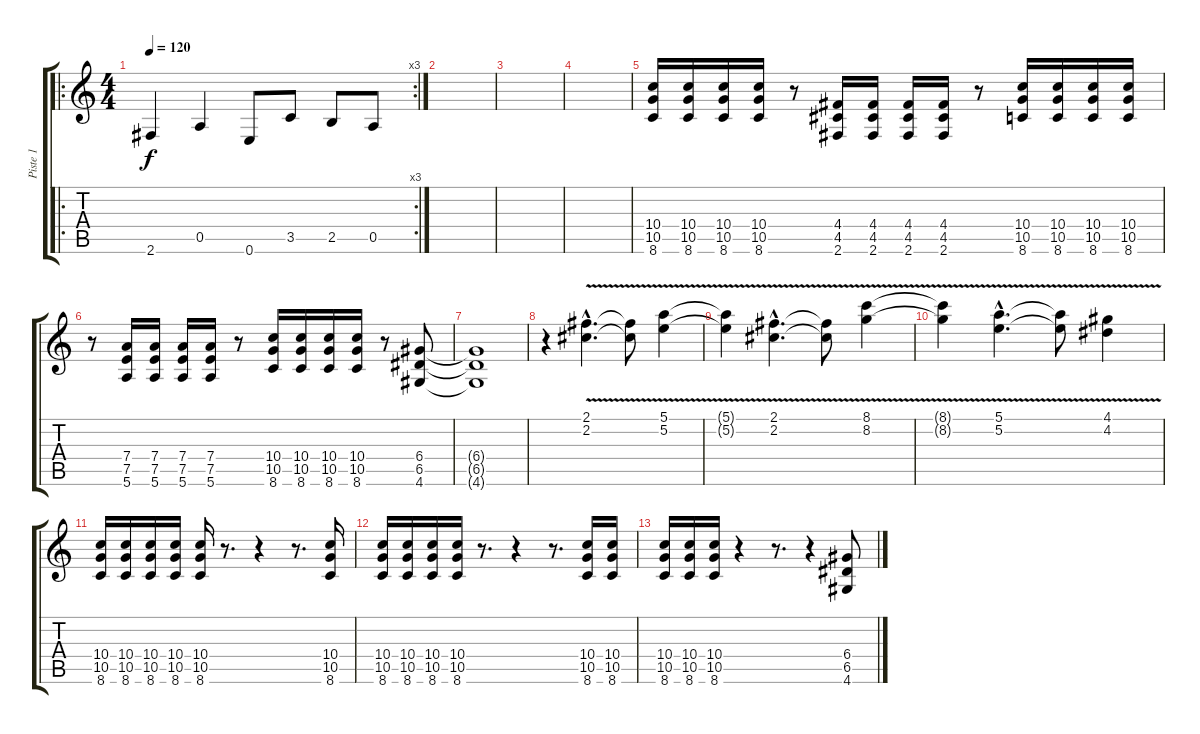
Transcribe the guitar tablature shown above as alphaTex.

\track ("Piste 1" "Piste 1") {instrument distortionguitar}
\staff {score tabs}
\tuning (E4 B3 G3 D3 A2 E2) {hide}
\ro
\rc 3
\ts (4 4)
\tempo 120
\clef g2
\ks c
2.6.4{dy f} 0.5.4 0.6.8 3.5.8 2.5.8 0.5.8 |
|
|
|
(10.4 10.5 8.6).16 (10.4 10.5 8.6).16 (10.4 10.5 8.6).16 (10.4 10.5 8.6).16 r.8 (4.4 4.5 2.6).16 (4.4 4.5 2.6).16 (4.4 4.5 2.6).16 (4.4 4.5 2.6).16 r.8 (10.4 10.5 8.6).16 (10.4 10.5 8.6).16 (10.4 10.5 8.6).16 (10.4 10.5 8.6).16 |
r.8 (7.4 7.5 5.6).16 (7.4 7.5 5.6).16 (7.4 7.5 5.6).16 (7.4 7.5 5.6).16 r.8 (10.4 10.5 8.6).16 (10.4 10.5 8.6).16 (10.4 10.5 8.6).16 (10.4 10.5 8.6).16 r.8 (6.4 6.5 4.6).8 |
(6.4{t} 6.5{t} 4.6{t}).1 |
r.4 (2.1{v hac} 2.2{v hac}).4{d} (2.1{t} 2.2{t}).8 (5.1{v} 5.2{v}).4 |
(5.1{t} 5.2{t}).4 (2.1{v hac} 2.2{v hac}).4{d} (2.1{t} 2.2{t}).8 (8.1{v} 8.2{v}).4 |
(8.1{t} 8.2{t}).4 (5.1{v hac} 5.2{v hac}).4{d} (5.1{t} 5.2{t}).8 (4.1{v} 4.2{v}).4 |
(10.4 10.5 8.6).16 (10.4 10.5 8.6).16 (10.4 10.5 8.6).16 (10.4 10.5 8.6).16 (10.4 10.5 8.6).16 r.8{d} r.4 r.8{d} (10.4 10.5 8.6).16 |
(10.4 10.5 8.6).16 (10.4 10.5 8.6).16 (10.4 10.5 8.6).16 (10.4 10.5 8.6).16 r.8{d} r.4 r.8{d} (10.4 10.5 8.6).16 (10.4 10.5 8.6).16 |
(10.4 10.5 8.6).16 (10.4 10.5 8.6).16 (10.4 10.5 8.6).16 r.4 r.8{d} r.4 (6.4 6.5 4.6).8
